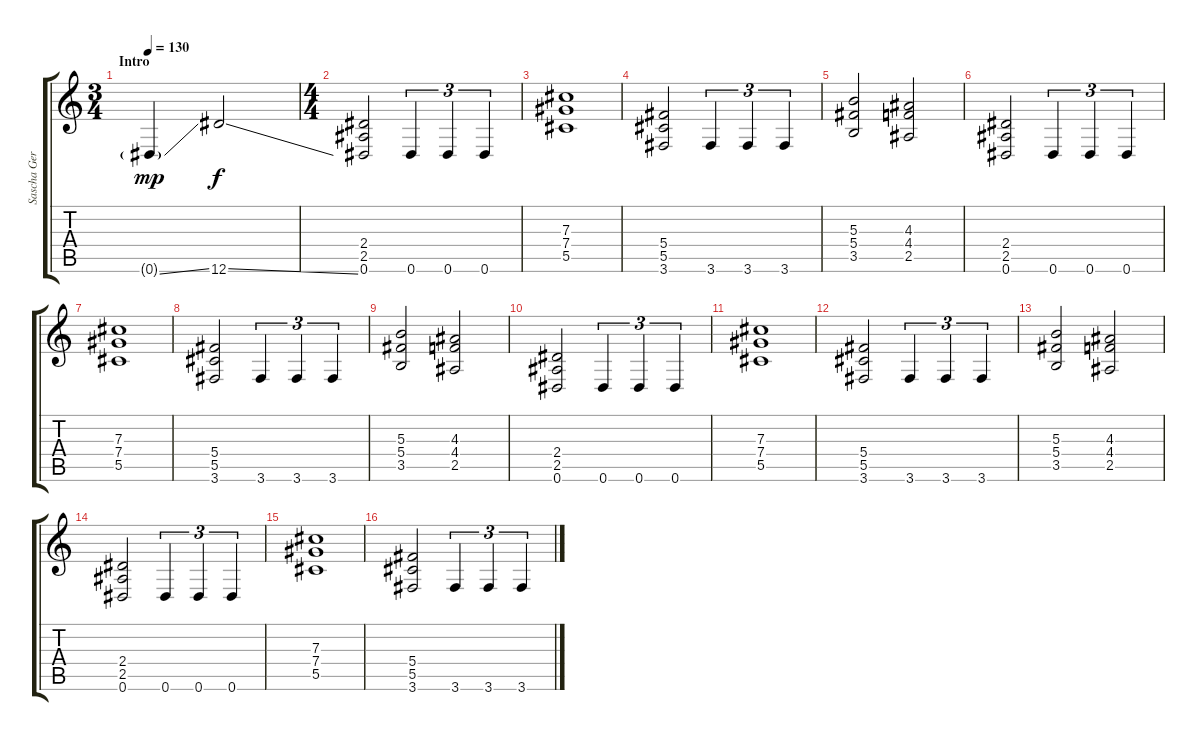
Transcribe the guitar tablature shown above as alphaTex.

\track ("Sascha Gerstner" "Sascha Ger") {instrument distortionguitar}
\staff {score tabs}
\tuning (Eb4 Bb3 Gb3 Db3 Ab2 Eb2) {hide}
\ts (3 4)
\section ("" "Intro")
\tempo 130
\clef g2
\ks c
0.6{ss g}.4{dy mp instrument distortionguitar} 12.6{ss}.2{dy f} |
\ts (4 4)
(2.4 2.5 0.6).2 0.6.4{tu (3 2)} 0.6.4{tu (3 2)} 0.6.4{tu (3 2)} |
(7.3 7.4 5.5).1 |
(5.4 5.5 3.6).2 3.6.4{tu (3 2)} 3.6.4{tu (3 2)} 3.6.4{tu (3 2)} |
(5.3 5.4 3.5).2 (4.3 4.4 2.5).2 |
(2.4 2.5 0.6).2 0.6.4{tu (3 2)} 0.6.4{tu (3 2)} 0.6.4{tu (3 2)} |
(7.3 7.4 5.5).1 |
(5.4 5.5 3.6).2 3.6.4{tu (3 2)} 3.6.4{tu (3 2)} 3.6.4{tu (3 2)} |
(5.3 5.4 3.5).2 (4.3 4.4 2.5).2 |
(2.4 2.5 0.6).2 0.6.4{tu (3 2)} 0.6.4{tu (3 2)} 0.6.4{tu (3 2)} |
(7.3 7.4 5.5).1 |
(5.4 5.5 3.6).2 3.6.4{tu (3 2)} 3.6.4{tu (3 2)} 3.6.4{tu (3 2)} |
(5.3 5.4 3.5).2 (4.3 4.4 2.5).2 |
(2.4 2.5 0.6).2 0.6.4{tu (3 2)} 0.6.4{tu (3 2)} 0.6.4{tu (3 2)} |
(7.3 7.4 5.5).1 |
(5.4 5.5 3.6).2 3.6.4{tu (3 2)} 3.6.4{tu (3 2)} 3.6.4{tu (3 2)}
